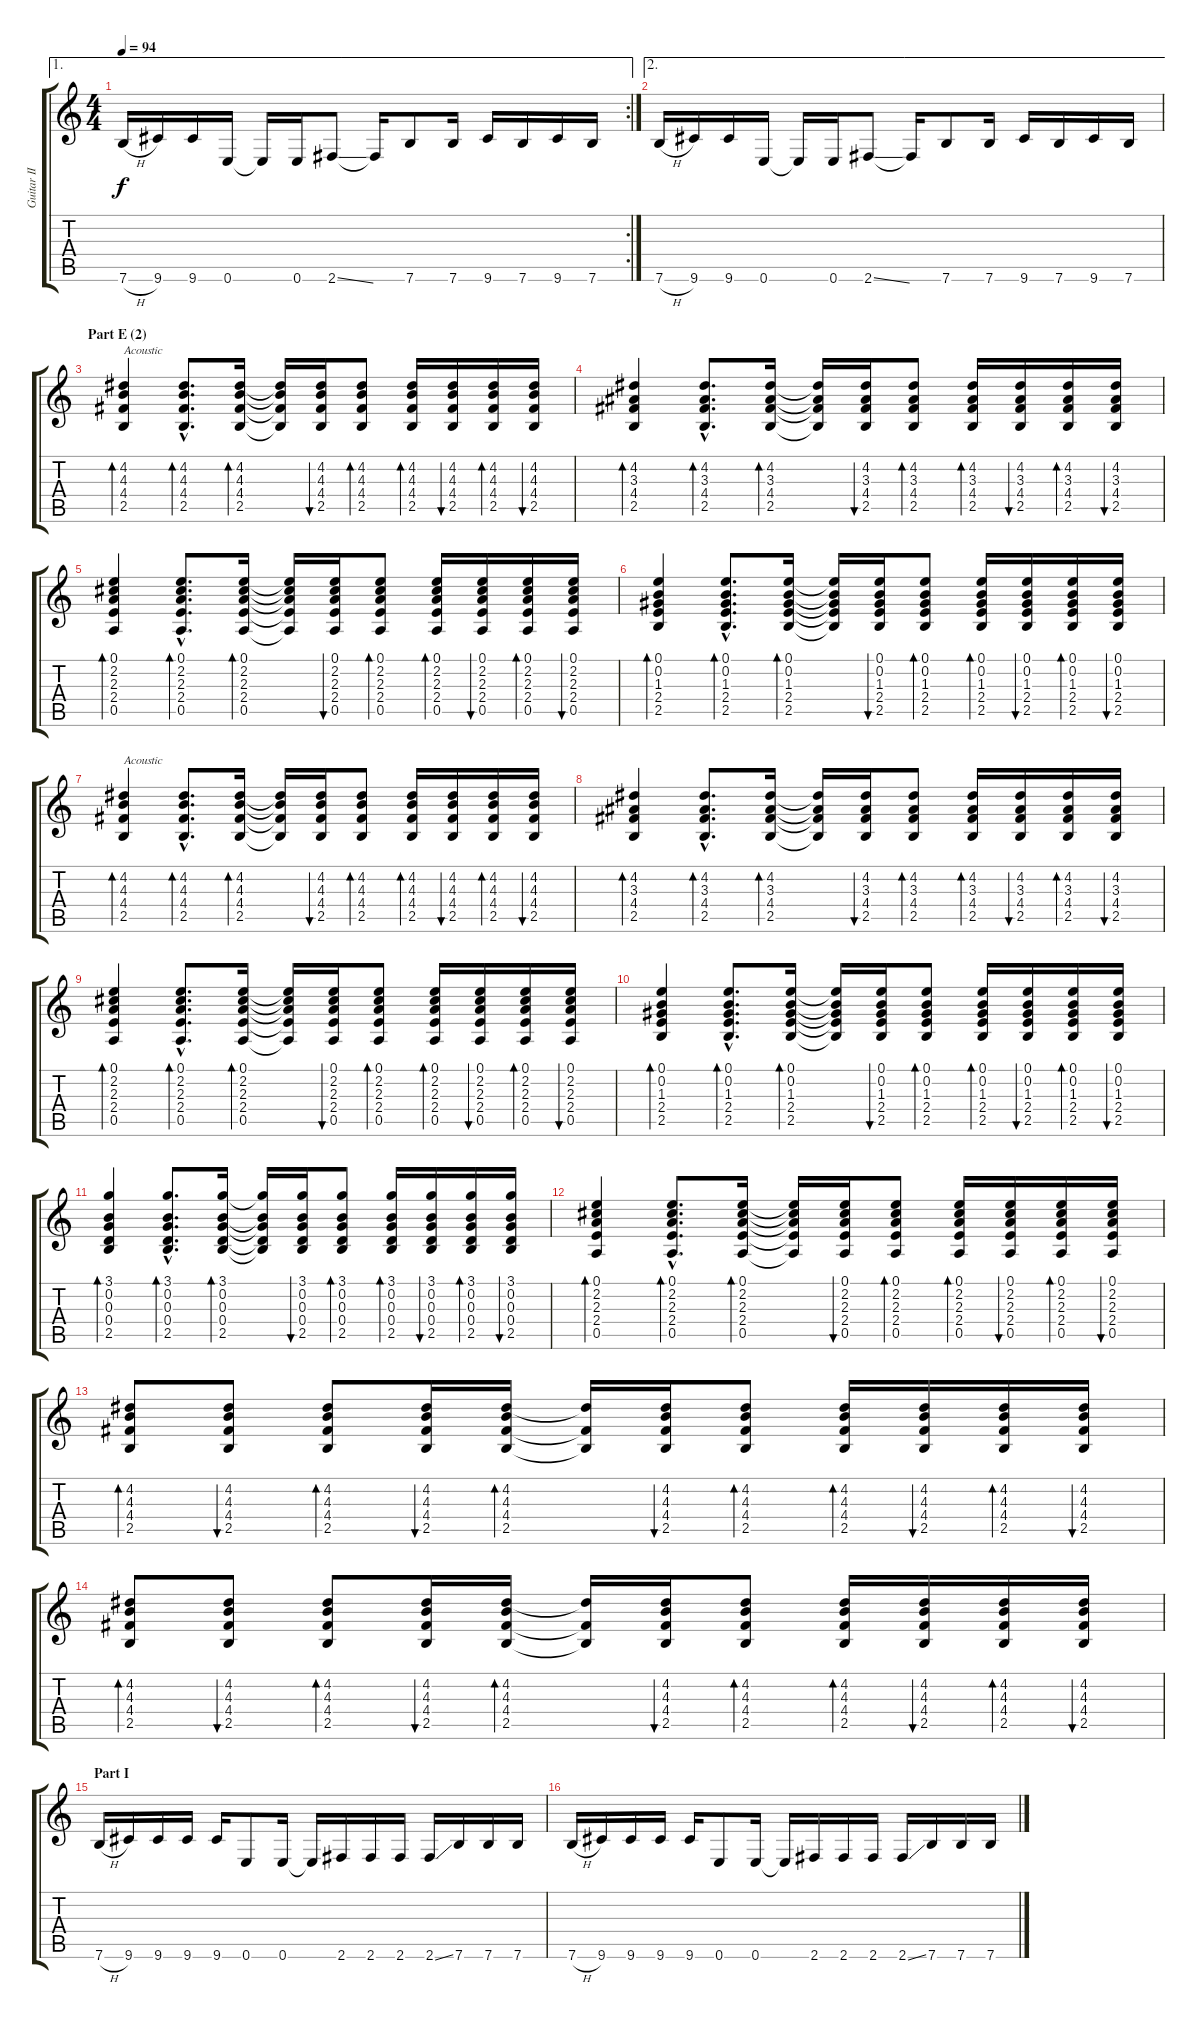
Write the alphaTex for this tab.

\track ("Guitar II" "Guitar II") {instrument distortionguitar}
\staff {score tabs}
\tuning (E4 B3 G3 D3 A2 E2) {hide}
\ae 1
\rc 2
\ts (4 4)
\tempo 94
\clef g2
\ks c
7.6{h}.16{dy f} 9.6.16 9.6.16 0.6.16 0.6{t}.16 0.6.16 2.6{ss}.8 2.6{t}.16 7.6.8 7.6.16 9.6.16 7.6.16 9.6.16 7.6.16 |
\ae 2
7.6{h}.16 9.6.16 9.6.16 0.6.16 0.6{t}.16 0.6.16 2.6{ss}.8 2.6{t}.16 7.6.8 7.6.16 9.6.16 7.6.16 9.6.16 7.6.16 |
\section ("" "Part E (2)")
(4.2 4.3 4.4 2.5).4{bd 60 txt "Acoustic" instrument acousticguitarsteel} (4.2{hac} 4.3{hac} 4.4{hac} 2.5{hac}).8{d bd 60} (4.2 4.3 4.4 2.5).16{bd 60} (4.2{t} 4.3{t} 4.4{t} 2.5{t}).16 (4.2 4.3 4.4 2.5).16{bu 60} (4.2 4.3 4.4 2.5).8{bd 60} (4.2 4.3 4.4 2.5).16{bd 60} (4.2 4.3 4.4 2.5).16{bu 60} (4.2 4.3 4.4 2.5).16{bd 60} (4.2 4.3 4.4 2.5).16{bu 60} |
(4.2 3.3 4.4 2.5).4{bd 60} (4.2{hac} 3.3{hac} 4.4{hac} 2.5{hac}).8{d bd 60} (4.2 3.3 4.4 2.5).16{bd 60} (4.2{t} 3.3{t} 4.4{t} 2.5{t}).16 (4.2 3.3 4.4 2.5).16{bu 60} (4.2 3.3 4.4 2.5).8{bd 60} (4.2 3.3 4.4 2.5).16{bd 60} (4.2 3.3 4.4 2.5).16{bu 60} (4.2 3.3 4.4 2.5).16{bd 60} (4.2 3.3 4.4 2.5).16{bu 60} |
(0.1 2.2 2.3 2.4 0.5).4{bd 60} (0.1{hac} 2.2{hac} 2.3{hac} 2.4{hac} 0.5{hac}).8{d bd 60} (0.1 2.2 2.3 2.4 0.5).16{bd 60} (0.1{t} 2.2{t} 2.3{t} 2.4{t} 0.5{t}).16 (0.1 2.2 2.3 2.4 0.5).16{bu 60} (0.1 2.2 2.3 2.4 0.5).8{bd 60} (0.1 2.2 2.3 2.4 0.5).16{bd 60} (0.1 2.2 2.3 2.4 0.5).16{bu 60} (0.1 2.2 2.3 2.4 0.5).16{bd 60} (0.1 2.2 2.3 2.4 0.5).16{bu 60} |
(0.1 0.2 1.3 2.4 2.5).4{bd 60} (0.1{hac} 0.2{hac} 1.3{hac} 2.4{hac} 2.5{hac}).8{d bd 60} (0.1 0.2 1.3 2.4 2.5).16{bd 60} (0.1{t} 0.2{t} 1.3{t} 2.4{t} 2.5{t}).16 (0.1 0.2 1.3 2.4 2.5).16{bu 60} (0.1 0.2 1.3 2.4 2.5).8{bd 60} (0.1 0.2 1.3 2.4 2.5).16{bd 60} (0.1 0.2 1.3 2.4 2.5).16{bu 60} (0.1 0.2 1.3 2.4 2.5).16{bd 60} (0.1 0.2 1.3 2.4 2.5).16{bu 60} |
(4.2 4.3 4.4 2.5).4{bd 60 txt "Acoustic" instrument acousticguitarsteel} (4.2{hac} 4.3{hac} 4.4{hac} 2.5{hac}).8{d bd 60} (4.2 4.3 4.4 2.5).16{bd 60} (4.2{t} 4.3{t} 4.4{t} 2.5{t}).16 (4.2 4.3 4.4 2.5).16{bu 60} (4.2 4.3 4.4 2.5).8{bd 60} (4.2 4.3 4.4 2.5).16{bd 60} (4.2 4.3 4.4 2.5).16{bu 60} (4.2 4.3 4.4 2.5).16{bd 60} (4.2 4.3 4.4 2.5).16{bu 60} |
(4.2 3.3 4.4 2.5).4{bd 60} (4.2{hac} 3.3{hac} 4.4{hac} 2.5{hac}).8{d bd 60} (4.2 3.3 4.4 2.5).16{bd 60} (4.2{t} 3.3{t} 4.4{t} 2.5{t}).16 (4.2 3.3 4.4 2.5).16{bu 60} (4.2 3.3 4.4 2.5).8{bd 60} (4.2 3.3 4.4 2.5).16{bd 60} (4.2 3.3 4.4 2.5).16{bu 60} (4.2 3.3 4.4 2.5).16{bd 60} (4.2 3.3 4.4 2.5).16{bu 60} |
(0.1 2.2 2.3 2.4 0.5).4{bd 60} (0.1{hac} 2.2{hac} 2.3{hac} 2.4{hac} 0.5{hac}).8{d bd 60} (0.1 2.2 2.3 2.4 0.5).16{bd 60} (0.1{t} 2.2{t} 2.3{t} 2.4{t} 0.5{t}).16 (0.1 2.2 2.3 2.4 0.5).16{bu 60} (0.1 2.2 2.3 2.4 0.5).8{bd 60} (0.1 2.2 2.3 2.4 0.5).16{bd 60} (0.1 2.2 2.3 2.4 0.5).16{bu 60} (0.1 2.2 2.3 2.4 0.5).16{bd 60} (0.1 2.2 2.3 2.4 0.5).16{bu 60} |
(0.1 0.2 1.3 2.4 2.5).4{bd 60} (0.1{hac} 0.2{hac} 1.3{hac} 2.4{hac} 2.5{hac}).8{d bd 60} (0.1 0.2 1.3 2.4 2.5).16{bd 60} (0.1{t} 0.2{t} 1.3{t} 2.4{t} 2.5{t}).16 (0.1 0.2 1.3 2.4 2.5).16{bu 60} (0.1 0.2 1.3 2.4 2.5).8{bd 60} (0.1 0.2 1.3 2.4 2.5).16{bd 60} (0.1 0.2 1.3 2.4 2.5).16{bu 60} (0.1 0.2 1.3 2.4 2.5).16{bd 60} (0.1 0.2 1.3 2.4 2.5).16{bu 60} |
(3.1 0.2 0.3 0.4 2.5).4{bd 60} (3.1{hac} 0.2{hac} 0.3{hac} 0.4{hac} 2.5{hac}).8{d bd 60} (3.1 0.2 0.3 0.4 2.5).16{bd 60} (3.1{t} 0.2{t} 0.3{t} 0.4{t} 2.5{t}).16 (3.1 0.2 0.3 0.4 2.5).16{bu 60} (3.1 0.2 0.3 0.4 2.5).8{bd 60} (3.1 0.2 0.3 0.4 2.5).16{bd 60} (3.1 0.2 0.3 0.4 2.5).16{bu 60} (3.1 0.2 0.3 0.4 2.5).16{bd 60} (3.1 0.2 0.3 0.4 2.5).16{bu 60} |
(0.1 2.2 2.3 2.4 0.5).4{bd 60} (0.1{hac} 2.2{hac} 2.3{hac} 2.4{hac} 0.5{hac}).8{d bd 60} (0.1 2.2 2.3 2.4 0.5).16{bd 60} (0.1{t} 2.2{t} 2.3{t} 2.4{t} 0.5{t}).16 (0.1 2.2 2.3 2.4 0.5).16{bu 60} (0.1 2.2 2.3 2.4 0.5).8{bd 60} (0.1 2.2 2.3 2.4 0.5).16{bd 60} (0.1 2.2 2.3 2.4 0.5).16{bu 60} (0.1 2.2 2.3 2.4 0.5).16{bd 60} (0.1 2.2 2.3 2.4 0.5).16{bu 60} |
(4.2 4.3 4.4 2.5).8{bd 60} (4.2 4.3 4.4 2.5).8{bu 60} (4.2 4.3 4.4 2.5).8{bd 60} (4.2 4.3 4.4 2.5).16{bu 60} (4.2 4.3 4.4 2.5).16{bd 60} (4.2{t} 4.4{t} 2.5{t}).16 (4.2 4.3 4.4 2.5).16{bu 60} (4.2 4.3 4.4 2.5).8{bd 60} (4.2 4.3 4.4 2.5).16{bd 60} (4.2 4.3 4.4 2.5).16{bu 60} (4.2 4.3 4.4 2.5).16{bd 60} (4.2 4.3 4.4 2.5).16{bu 60} |
(4.2 4.3 4.4 2.5).8{bd 60} (4.2 4.3 4.4 2.5).8{bu 60} (4.2 4.3 4.4 2.5).8{bd 60} (4.2 4.3 4.4 2.5).16{bu 60} (4.2 4.3 4.4 2.5).16{bd 60} (4.2{t} 4.4{t} 2.5{t}).16 (4.2 4.3 4.4 2.5).16{bu 60} (4.2 4.3 4.4 2.5).8{bd 60} (4.2 4.3 4.4 2.5).16{bd 60} (4.2 4.3 4.4 2.5).16{bu 60} (4.2 4.3 4.4 2.5).16{bd 60} (4.2 4.3 4.4 2.5).16{bu 60} |
\section ("" "Part I")
7.6{h}.16{instrument distortionguitar} 9.6.16 9.6.16 9.6.16 9.6.16 0.6.8 0.6.16 0.6{t}.16 2.6.16 2.6.16 2.6.16 2.6{ss}.16 7.6.16 7.6.16 7.6.16 |
7.6{h}.16 9.6.16 9.6.16 9.6.16 9.6.16 0.6.8 0.6.16 0.6{t}.16 2.6.16 2.6.16 2.6.16 2.6{ss}.16 7.6.16 7.6.16 7.6.16
